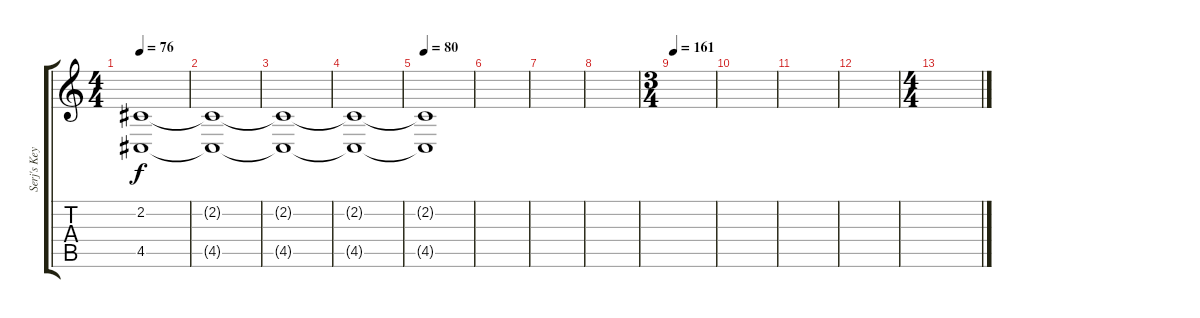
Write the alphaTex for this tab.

\track ("Serj's Keyboard" "Serj's Key") {instrument rockorgan}
\staff {score tabs}
\tuning (E4 B3 G3 D3 A2 E2) {hide}
\ts (4 4)
\tempo 76
\clef g2
\ks c
(2.2{t} 4.5{t}).1{dy f} |
(2.2{t} 4.5{t}).1 |
(2.2{t} 4.5{t}).1{volume 0} |
(2.2{t} 4.5{t}).1 |
\tempo 80
(2.2{t} 4.5{t}).1 |
|
|
|
\ts (3 4)
\tempo 161
|
|
|
|
\ts (4 4)
